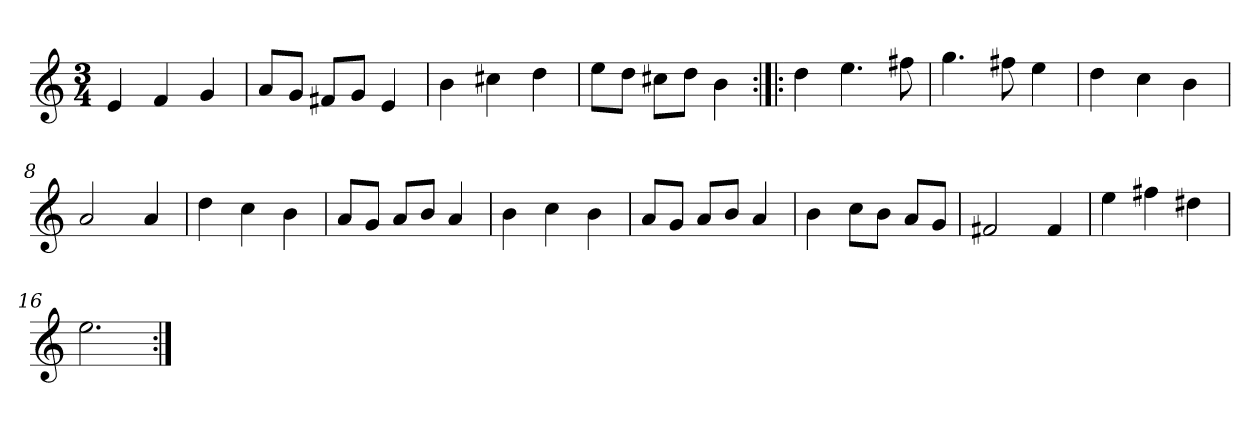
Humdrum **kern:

**kern
*part1
*staff1
*clefG2
*k[]
*C:
*M3/4
*MM120
=1
4e
4f
4g
=2
8a/L
8g/J
8f#X/L
8g/J
4e
=3
4b
4cc#X
4dd
=4
8ee\L
8dd\J
8cc#X\L
8dd\J
4b
=5:|!|:
4dd
4.ee
8ff#X
=6
4.gg
8ff#X
4ee
=7
4dd
4cc
4b
=8
2a
4a
=9
4dd
4cc
4b
=10
8a/L
8g/J
8a/L
8b/J
4a
=11
4b
4cc
4b
=12
8a/L
8g/J
8a/L
8b/J
4a
=13
4b
8cc\L
8b\J
8a/L
8g/J
=14
2f#X
4f#
=15
4ee
4ff#X
4dd#X
=16
2.ee
=:|!
*-
